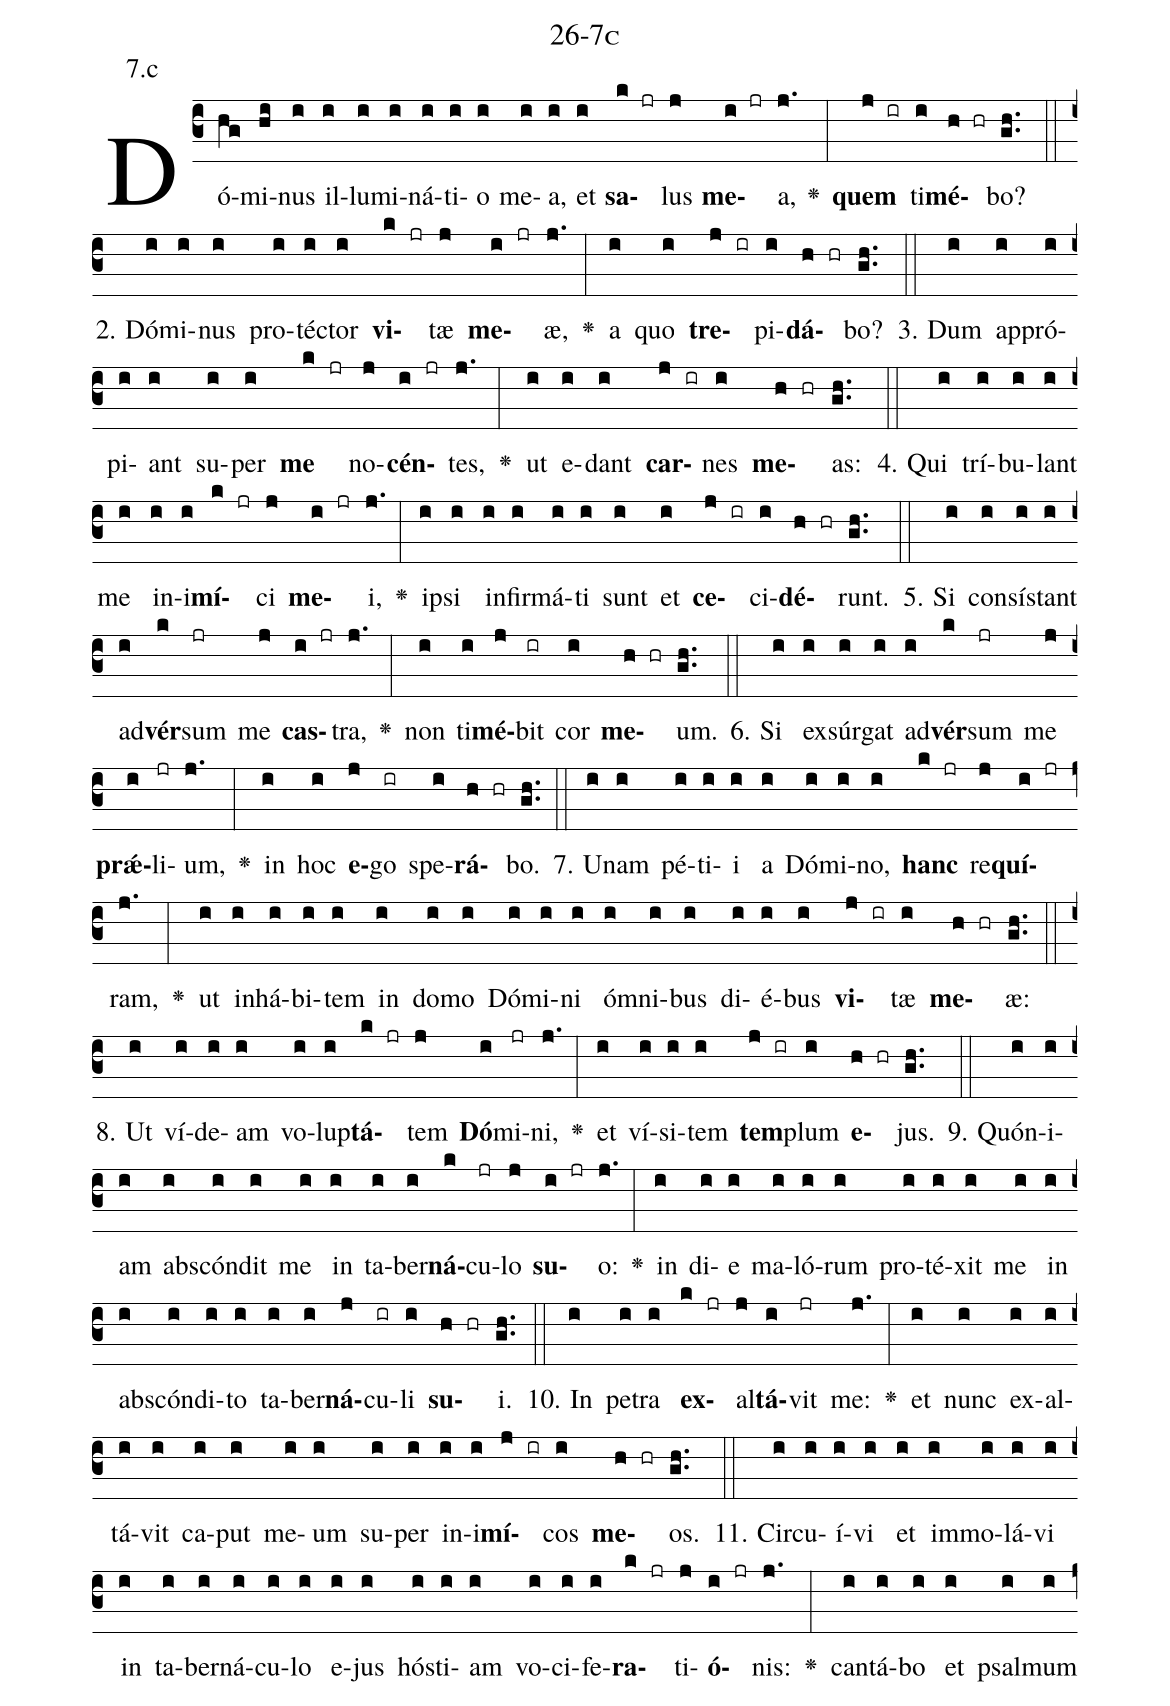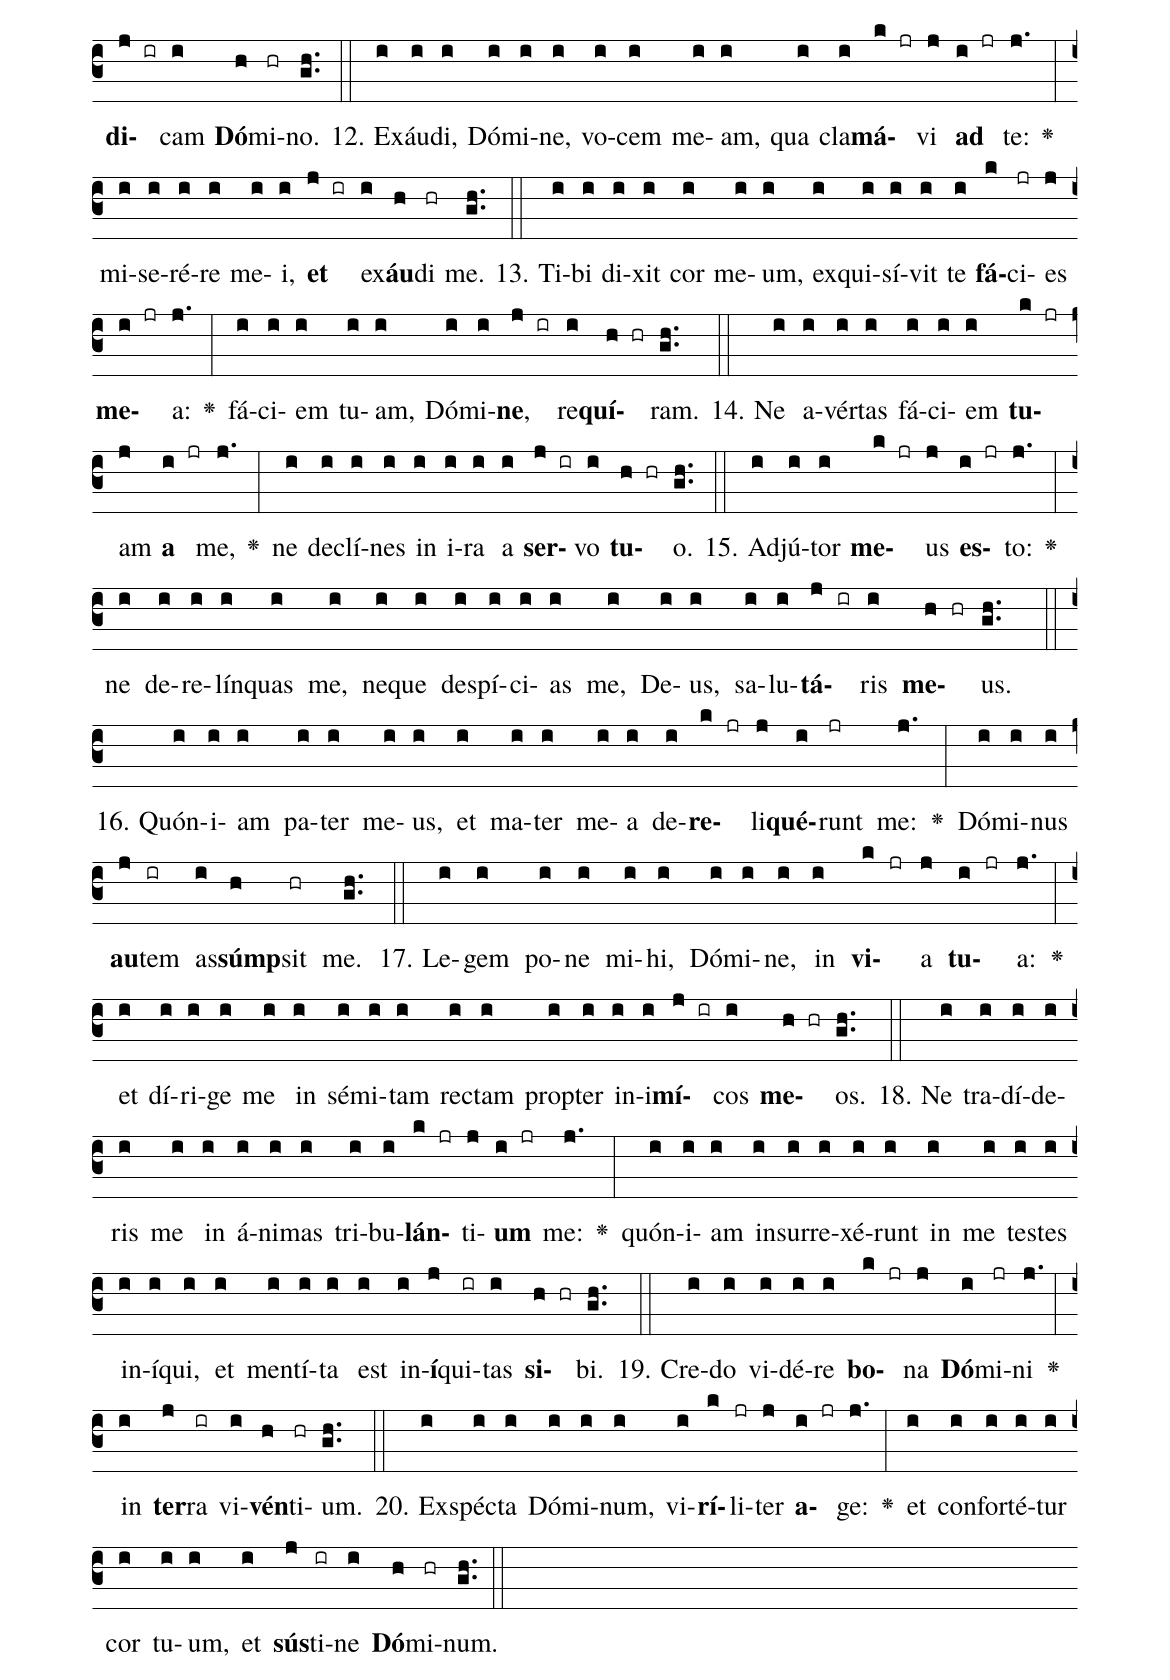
name: 26-7c;
annotation: 7.c;
%%
(c3)Dó(hg)mi(hi)nus(i) il(i)lu(i)mi(i)ná(i)ti(i)o(i) me(i)a,(i) et(i) <b>sa</b>(k jr)lus(j) <b>me</b>(i jr)a,(j.) <v>\greheightstar</v>(:) <b>quem</b>(j ir) ti(i)<b>mé</b>(h hr)bo?(gh..) (::)
2. Dó(i)mi(i)nus(i) pro(i)téc(i)tor(i) <b>vi</b>(k jr)tæ(j) <b>me</b>(i jr)æ,(j.) <v>\greheightstar</v>(:) a(i) quo(i) <b>tre</b>(j ir)pi(i)<b>dá</b>(h hr)bo?(gh..) (::)
3. Dum(i) ap(i)pró(i)pi(i)ant(i) su(i)per(i) <b>me</b>(k jr) no(j)<b>cén</b>(i jr)tes,(j.) <v>\greheightstar</v>(:) ut(i) e(i)dant(i) <b>car</b>(j ir)nes(i) <b>me</b>(h hr)as:(gh..) (::)
4. Qui(i) trí(i)bu(i)lant(i) me(i) in(i)i(i)<b>mí</b>(k jr)ci(j) <b>me</b>(i jr)i,(j.) <v>\greheightstar</v>(:) ip(i)si(i) in(i)fir(i)má(i)ti(i) sunt(i) et(i) <b>ce</b>(j ir)ci(i)<b>dé</b>(h hr)runt.(gh..) (::)
5. Si(i) con(i)sís(i)tant(i) ad(i)<b>vér</b>(k)sum(jr) me(j) <b>cas</b>(i jr)tra,(j.) <v>\greheightstar</v>(:) non(i) ti(i)<b>mé</b>(j)bit(ir) cor(i) <b>me</b>(h hr)um.(gh..) (::)
6. Si(i) ex(i)súr(i)gat(i) ad(i)<b>vér</b>(k)sum(jr) me(j) <b>prǽ</b>(i)li(jr)um,(j.) <v>\greheightstar</v>(:) in(i) hoc(i) <b>e</b>(j)go(ir) spe(i)<b>rá</b>(h hr)bo.(gh..) (::)
7. U(i)nam(i) pé(i)ti(i)i(i) a(i) Dó(i)mi(i)no,(i) <b>hanc</b>(k jr) re(j)<b>quí</b>(i jr)ram,(j.) <v>\greheightstar</v>(:) ut(i) in(i)há(i)bi(i)tem(i) in(i) do(i)mo(i) Dó(i)mi(i)ni(i) óm(i)ni(i)bus(i) di(i)é(i)bus(i) <b>vi</b>(j ir)tæ(i) <b>me</b>(h hr)æ:(gh..) (::)
8. Ut(i) ví(i)de(i)am(i) vo(i)lup(i)<b>tá</b>(k jr)tem(j) <b>Dó</b>(i)mi(jr)ni,(j.) <v>\greheightstar</v>(:) et(i) ví(i)si(i)tem(i) <b>tem</b>(j ir)plum(i) <b>e</b>(h hr)jus.(gh..) (::)
9. Quón(i)i(i)am(i) abs(i)cón(i)dit(i) me(i) in(i) ta(i)ber(i)<b>ná</b>(k)cu(jr)lo(j) <b>su</b>(i jr)o:(j.) <v>\greheightstar</v>(:) in(i) di(i)e(i) ma(i)ló(i)rum(i) pro(i)té(i)xit(i) me(i) in(i) abs(i)cón(i)di(i)to(i) ta(i)ber(i)<b>ná</b>(j)cu(ir)li(i) <b>su</b>(h hr)i.(gh..) (::)
10. In(i) pe(i)tra(i) <b>ex</b>(k jr)al(j)<b>tá</b>(i)vit(jr) me:(j.) <v>\greheightstar</v>(:) et(i) nunc(i) ex(i)al(i)tá(i)vit(i) ca(i)put(i) me(i)um(i) su(i)per(i) in(i)i(i)<b>mí</b>(j ir)cos(i) <b>me</b>(h hr)os.(gh..) (::)
11. Cir(i)cu(i)í(i)vi(i) et(i) im(i)mo(i)lá(i)vi(i) in(i) ta(i)ber(i)ná(i)cu(i)lo(i) e(i)jus(i) hós(i)ti(i)am(i) vo(i)ci(i)fe(i)<b>ra</b>(k jr)ti(j)<b>ó</b>(i jr)nis:(j.) <v>\greheightstar</v>(:) can(i)tá(i)bo(i) et(i) psal(i)mum(i) <b>di</b>(j ir)cam(i) <b>Dó</b>(h)mi(hr)no.(gh..) (::)
12. Ex(i)áu(i)di,(i) Dó(i)mi(i)ne,(i) vo(i)cem(i) me(i)am,(i) qua(i) cla(i)<b>má</b>(k jr)vi(j) <b>ad</b>(i jr) te:(j.) <v>\greheightstar</v>(:) mi(i)se(i)ré(i)re(i) me(i)i,(i) <b>et</b>(j ir) ex(i)<b>áu</b>(h)di(hr) me.(gh..) (::)
13. Ti(i)bi(i) di(i)xit(i) cor(i) me(i)um,(i) ex(i)qui(i)sí(i)vit(i) te(i) <b>fá</b>(k)ci(jr)es(j) <b>me</b>(i jr)a:(j.) <v>\greheightstar</v>(:) fá(i)ci(i)em(i) tu(i)am,(i) Dó(i)mi(i)<b>ne</b>,(j ir) re(i)<b>quí</b>(h hr)ram.(gh..) (::)
14. Ne(i) a(i)vér(i)tas(i) fá(i)ci(i)em(i) <b>tu</b>(k jr)am(j) <b>a</b>(i jr) me,(j.) <v>\greheightstar</v>(:) ne(i) de(i)clí(i)nes(i) in(i) i(i)ra(i) a(i) <b>ser</b>(j ir)vo(i) <b>tu</b>(h hr)o.(gh..) (::)
15. Ad(i)jú(i)tor(i) <b>me</b>(k jr)us(j) <b>es</b>(i jr)to:(j.) <v>\greheightstar</v>(:) ne(i) de(i)re(i)lín(i)quas(i) me,(i) ne(i)que(i) de(i)spí(i)ci(i)as(i) me,(i) De(i)us,(i) sa(i)lu(i)<b>tá</b>(j ir)ris(i) <b>me</b>(h hr)us.(gh..) (::)
16. Quón(i)i(i)am(i) pa(i)ter(i) me(i)us,(i) et(i) ma(i)ter(i) me(i)a(i) de(i)<b>re</b>(k jr)li(j)<b>qué</b>(i)runt(jr) me:(j.) <v>\greheightstar</v>(:) Dó(i)mi(i)nus(i) <b>au</b>(j)tem(ir) as(i)<b>súmp</b>(h)sit(hr) me.(gh..) (::)
17. Le(i)gem(i) po(i)ne(i) mi(i)hi,(i) Dó(i)mi(i)ne,(i) in(i) <b>vi</b>(k jr)a(j) <b>tu</b>(i jr)a:(j.) <v>\greheightstar</v>(:) et(i) dí(i)ri(i)ge(i) me(i) in(i) sé(i)mi(i)tam(i) rec(i)tam(i) prop(i)ter(i) in(i)i(i)<b>mí</b>(j ir)cos(i) <b>me</b>(h hr)os.(gh..) (::)
18. Ne(i) tra(i)dí(i)de(i)ris(i) me(i) in(i) á(i)ni(i)mas(i) tri(i)bu(i)<b>lán</b>(k jr)ti(j)<b>um</b>(i jr) me:(j.) <v>\greheightstar</v>(:) quón(i)i(i)am(i) in(i)sur(i)re(i)xé(i)runt(i) in(i) me(i) tes(i)tes(i) in(i)í(i)qui,(i) et(i) men(i)tí(i)ta(i) est(i) in(i)<b>í</b>(j)qui(ir)tas(i) <b>si</b>(h hr)bi.(gh..) (::)
19. Cre(i)do(i) vi(i)dé(i)re(i) <b>bo</b>(k jr)na(j) <b>Dó</b>(i)mi(jr)ni(j.) <v>\greheightstar</v>(:) in(i) <b>ter</b>(j)ra(ir) vi(i)<b>vén</b>(h)ti(hr)um.(gh..) (::)
20. Ex(i)spéc(i)ta(i) Dó(i)mi(i)num,(i) vi(i)<b>rí</b>(k)li(jr)ter(j) <b>a</b>(i jr)ge:(j.) <v>\greheightstar</v>(:) et(i) con(i)for(i)té(i)tur(i) cor(i) tu(i)um,(i) et(i) <b>sús</b>(j)ti(ir)ne(i) <b>Dó</b>(h)mi(hr)num.(gh..) (::)
